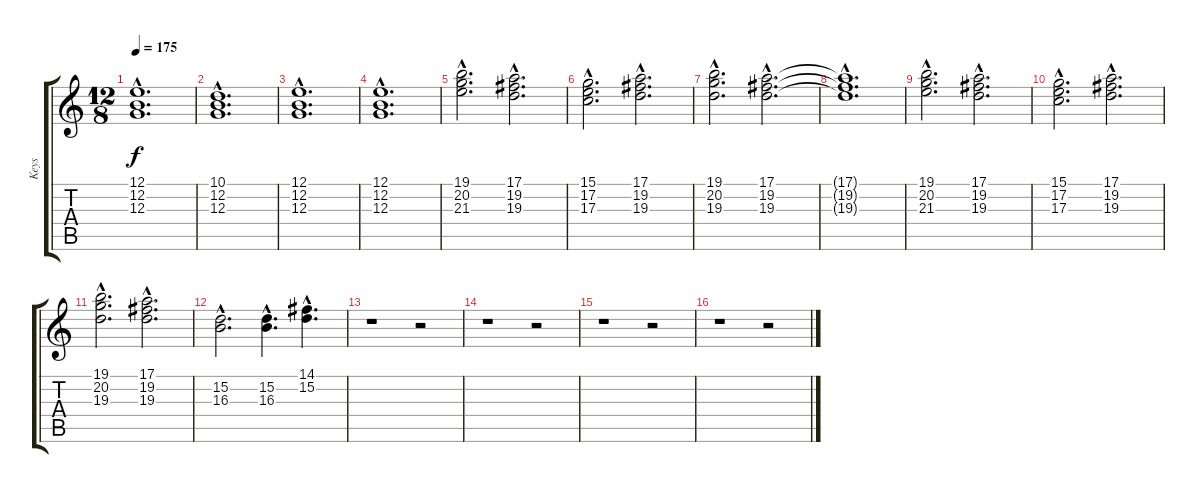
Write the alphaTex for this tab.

\track ("Keys" "Keys") {instrument synthstrings1}
\staff {score tabs}
\tuning (E4 B3 G3 D3 A2 E2) {hide}
\ts (12 8)
\tempo 175
\clef g2
\ks c
(12.1{hac} 12.2{hac} 12.3{hac}).1{d dy f} |
(10.1{hac} 12.2{hac} 12.3{hac}).1{d} |
(12.1{hac} 12.2{hac} 12.3{hac}).1{d} |
(12.1{hac} 12.2{hac} 12.3{hac}).1{d} |
(19.1{hac} 20.2{hac} 21.3{hac}).2{d} (17.1{hac} 19.2{hac} 19.3{hac}).2{d} |
(15.1{hac} 17.2{hac} 17.3{hac}).2{d} (17.1{hac} 19.2{hac} 19.3{hac}).2{d} |
(19.1{hac} 20.2{hac} 19.3{hac}).2{d} (17.1{hac} 19.2{hac} 19.3{hac}).2{d} |
(17.1{hac t} 19.2{hac t} 19.3{hac t}).1{d} |
(19.1{hac} 20.2{hac} 21.3{hac}).2{d} (17.1{hac} 19.2{hac} 19.3{hac}).2{d} |
(15.1{hac} 17.2{hac} 17.3{hac}).2{d} (17.1{hac} 19.2{hac} 19.3{hac}).2{d} |
(19.1{hac} 20.2{hac} 19.3{hac}).2{d} (17.1{hac} 19.2{hac} 19.3{hac}).2{d} |
(15.2{hac} 16.3{hac}).2{d} (15.2{hac} 16.3{hac}).4{d} (14.1{hac} 15.2{hac}).4{d} |
r.1 r.2 |
r.1 r.2 |
r.1 r.2 |
r.1 r.2
